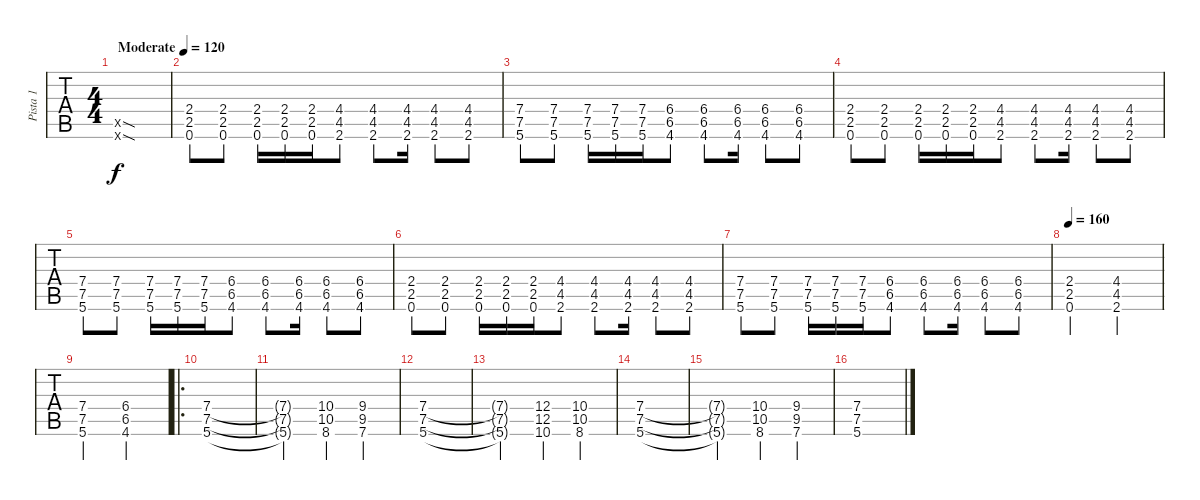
\track ("Pista 1" "Pista 1") {instrument distortionguitar}
\staff {tabs}
\tuning (E4 B3 G3 D3 A2 E2) {hide}
\ts (4 4)
\tempo (120 "Moderate")
\clef g2
\ks c
(0.5{sod x} 0.6{sod x}).1{dy f instrument distortionguitar} |
(2.4 2.5 0.6).8 (2.4 2.5 0.6).8 (2.4 2.5 0.6).16 (2.4 2.5 0.6).16 (2.4 2.5 0.6).16 (4.4 4.5 2.6).8 (4.4 4.5 2.6).8 (4.4 4.5 2.6).16 (4.4 4.5 2.6).8 (4.4 4.5 2.6).8 |
(7.4 7.5 5.6).8 (7.4 7.5 5.6).8 (7.4 7.5 5.6).16 (7.4 7.5 5.6).16 (7.4 7.5 5.6).16 (6.4 6.5 4.6).8 (6.4 6.5 4.6).8 (6.4 6.5 4.6).16 (6.4 6.5 4.6).8 (6.4 6.5 4.6).8 |
(2.4 2.5 0.6).8 (2.4 2.5 0.6).8 (2.4 2.5 0.6).16 (2.4 2.5 0.6).16 (2.4 2.5 0.6).16 (4.4 4.5 2.6).8 (4.4 4.5 2.6).8 (4.4 4.5 2.6).16 (4.4 4.5 2.6).8 (4.4 4.5 2.6).8 |
(7.4 7.5 5.6).8 (7.4 7.5 5.6).8 (7.4 7.5 5.6).16 (7.4 7.5 5.6).16 (7.4 7.5 5.6).16 (6.4 6.5 4.6).8 (6.4 6.5 4.6).8 (6.4 6.5 4.6).16 (6.4 6.5 4.6).8 (6.4 6.5 4.6).8 |
(2.4 2.5 0.6).8 (2.4 2.5 0.6).8 (2.4 2.5 0.6).16 (2.4 2.5 0.6).16 (2.4 2.5 0.6).16 (4.4 4.5 2.6).8 (4.4 4.5 2.6).8 (4.4 4.5 2.6).16 (4.4 4.5 2.6).8 (4.4 4.5 2.6).8 |
(7.4 7.5 5.6).8 (7.4 7.5 5.6).8 (7.4 7.5 5.6).16 (7.4 7.5 5.6).16 (7.4 7.5 5.6).16 (6.4 6.5 4.6).8 (6.4 6.5 4.6).8 (6.4 6.5 4.6).16 (6.4 6.5 4.6).8 (6.4 6.5 4.6).8 |
\tempo 160
(2.4 2.5 0.6).2 (4.4 4.5 2.6).2 |
(7.4 7.5 5.6).2 (6.4 6.5 4.6).2 |
\ro
(7.4 7.5 5.6).1 |
(7.4{t} 7.5{t} 5.6{t}).2 (10.4 10.5 8.6).4 (9.4 9.5 7.6).4 |
(7.4 7.5 5.6).1 |
(7.4{t} 7.5{t} 5.6{t}).2 (12.4 12.5 10.6).4 (10.4 10.5 8.6).4 |
(7.4 7.5 5.6).1 |
(7.4{t} 7.5{t} 5.6{t}).2 (10.4 10.5 8.6).4 (9.4 9.5 7.6).4 |
(7.4 7.5 5.6).1
